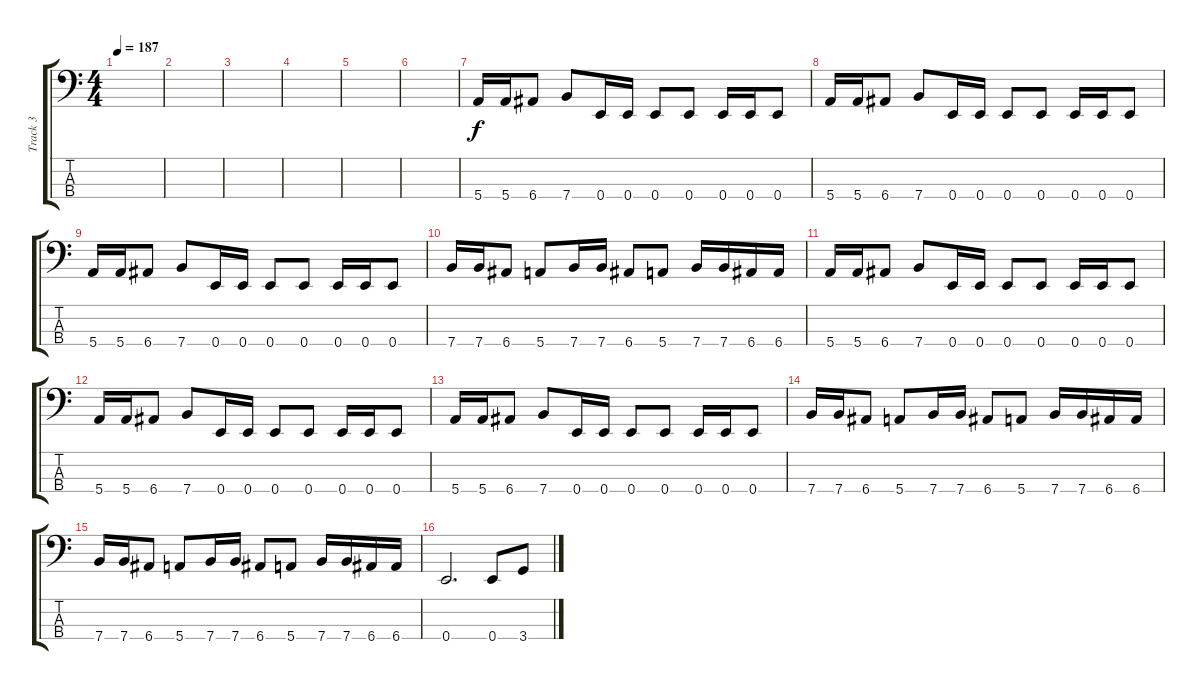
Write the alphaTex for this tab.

\track ("Track 3" "Track 3") {instrument electricbassfinger}
\staff {score tabs}
\tuning (G2 D2 A1 E1) {hide}
\ts (4 4)
\tempo 187
\clef f4
\ks c
|
|
|
|
|
|
5.4.16 5.4.16 6.4.8 7.4.8 0.4.16 0.4.16 0.4.8 0.4.8 0.4.16 0.4.16 0.4.8 |
5.4.16 5.4.16 6.4.8 7.4.8 0.4.16 0.4.16 0.4.8 0.4.8 0.4.16 0.4.16 0.4.8 |
5.4.16 5.4.16 6.4.8 7.4.8 0.4.16 0.4.16 0.4.8 0.4.8 0.4.16 0.4.16 0.4.8 |
7.4.16 7.4.16 6.4.8 5.4.8 7.4.16 7.4.16 6.4.8 5.4.8 7.4.16 7.4.16 6.4.16 6.4.16 |
5.4.16 5.4.16 6.4.8 7.4.8 0.4.16 0.4.16 0.4.8 0.4.8 0.4.16 0.4.16 0.4.8 |
5.4.16 5.4.16 6.4.8 7.4.8 0.4.16 0.4.16 0.4.8 0.4.8 0.4.16 0.4.16 0.4.8 |
5.4.16 5.4.16 6.4.8 7.4.8 0.4.16 0.4.16 0.4.8 0.4.8 0.4.16 0.4.16 0.4.8 |
7.4.16 7.4.16 6.4.8 5.4.8 7.4.16 7.4.16 6.4.8 5.4.8 7.4.16 7.4.16 6.4.16 6.4.16 |
7.4.16 7.4.16 6.4.8 5.4.8 7.4.16 7.4.16 6.4.8 5.4.8 7.4.16 7.4.16 6.4.16 6.4.16 |
0.4.2{d} 0.4.8 3.4.8
